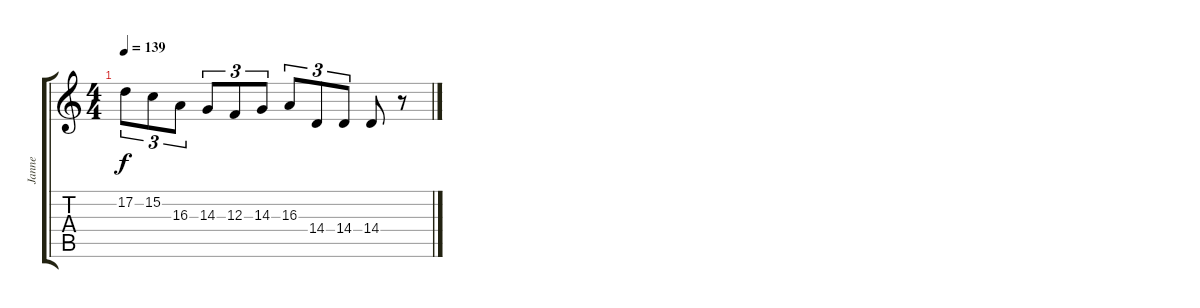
\track ("Janne" "Janne") {instrument lead1square}
\staff {score tabs}
\tuning (D4 A3 F3 C3 G2 D2) {hide}
\ts (4 4)
\tempo 139
\clef g2
\ks c
17.2.8{tu (3 2) dy f} 15.2.8{tu (3 2)} 16.3.8{tu (3 2)} 14.3.8{tu (3 2)} 12.3.8{tu (3 2)} 14.3.8{tu (3 2)} 16.3.8{tu (3 2)} 14.4.8{tu (3 2)} 14.4.8{tu (3 2)} 14.4.8 r.8
